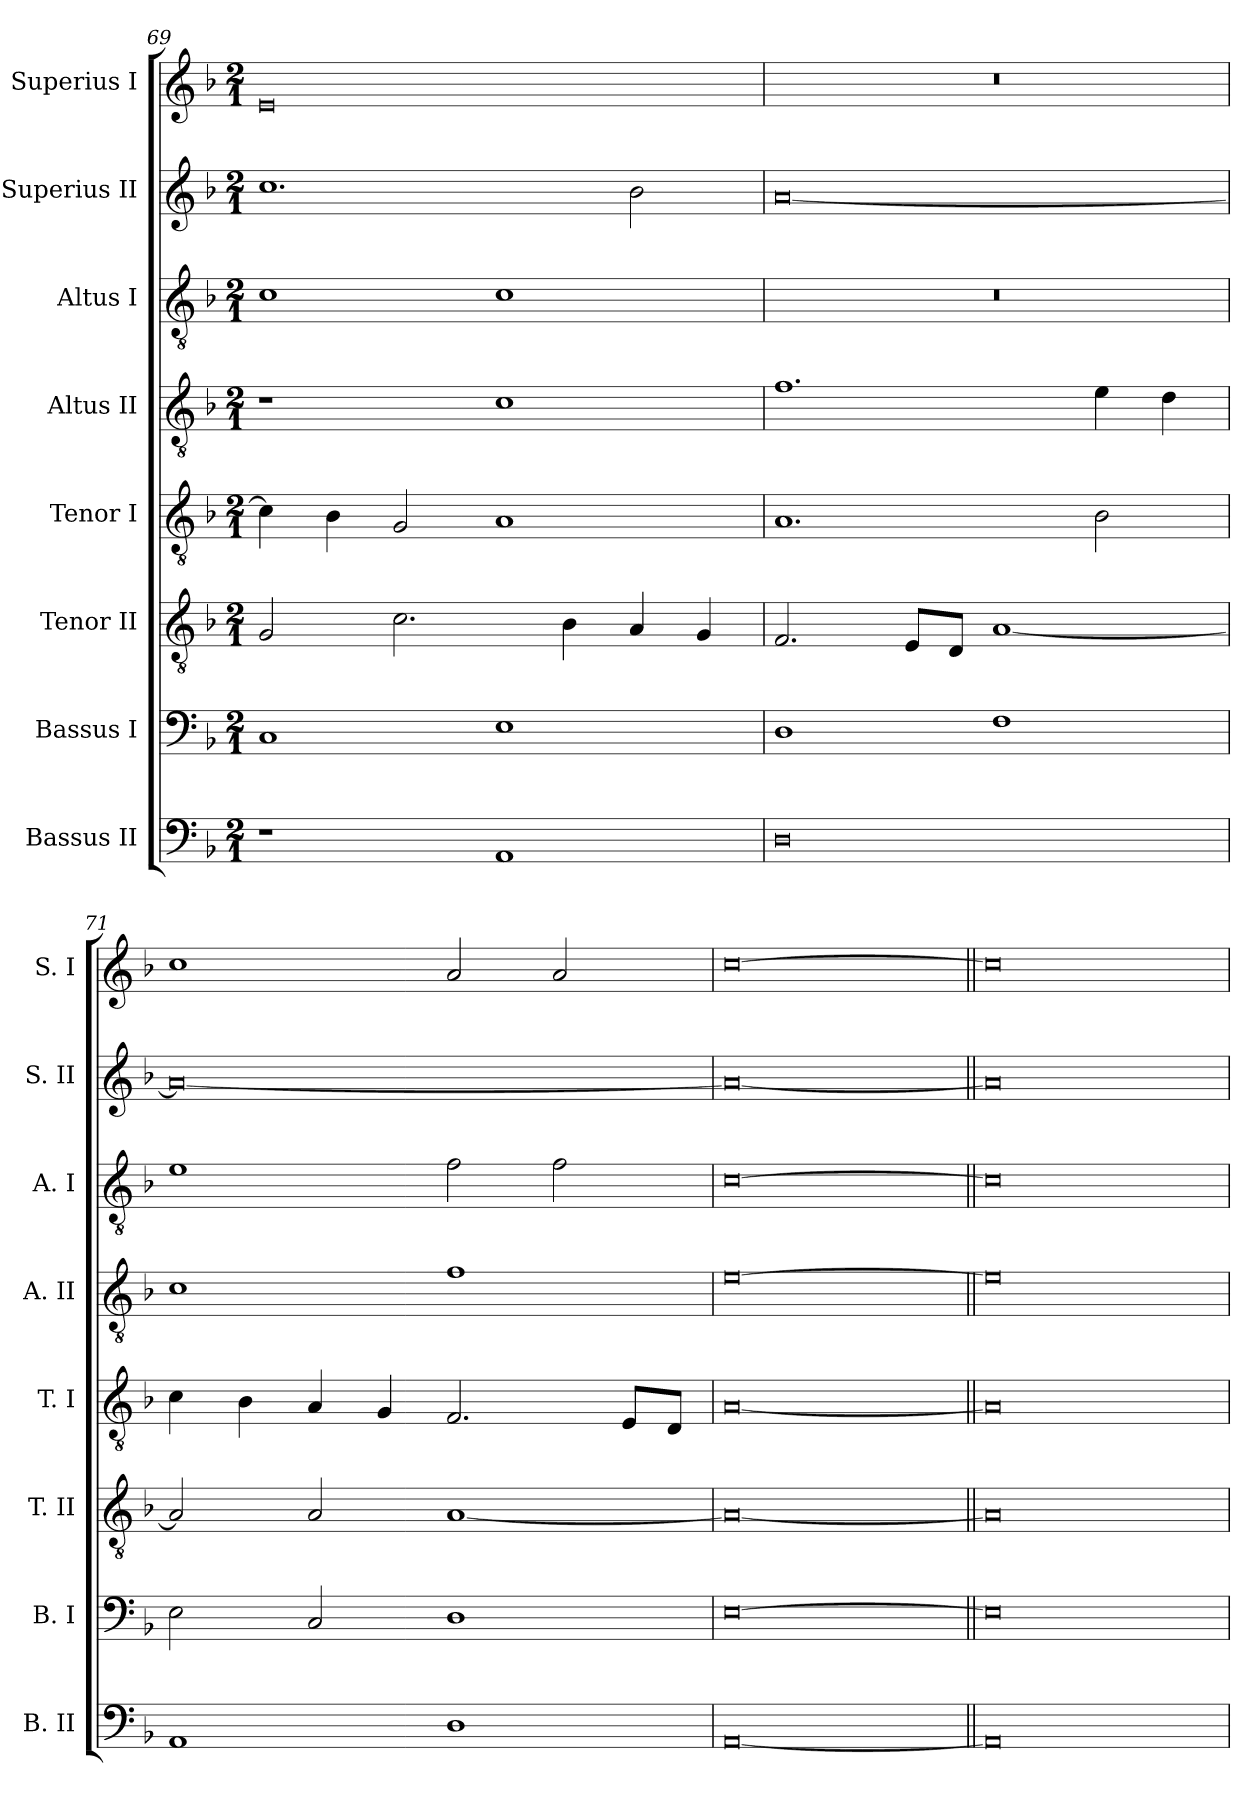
**kern	**kern	**kern	**kern	**kern	**kern	**kern	**kern
*part8	*part7	*part6	*part5	*part4	*part3	*part2	*part1
*staff8	*staff7	*staff6	*staff5	*staff4	*staff3	*staff2	*staff1
*I"Bassus II	*I"Bassus I	*I"Tenor II	*I"Tenor I	*I"Altus II	*I"Altus I	*I"Superius II	*I"Superius I
*I'B. II	*I'B. I	*I'T. II	*I'T. I	*I'A. II	*I'A. I	*I'S. II	*I'S. I
*clefF4	*clefF4	*clefGv2	*clefGv2	*clefGv2	*clefGv2	*clefG2	*clefG2
*k[b-]	*k[b-]	*k[b-]	*k[b-]	*k[b-]	*k[b-]	*k[b-]	*k[b-]
*F:	*F:	*F:	*F:	*F:	*F:	*F:	*F:
*M2/1	*M2/1	*M2/1	*M2/1	*M2/1	*M2/1	*M2/1	*M2/1
=69	=69	=69	=69	=69	=69	=69	=69
1r	1C	2G	4c]	1r	1c	1.cc	0e
.	.	.	4B-	.	.	.	.
.	.	2.c	2G	.	.	.	.
1AA	1E	.	1A	1c	1c	.	.
.	.	4B-	.	.	.	.	.
.	.	4A	.	.	.	2b-	.
.	.	4G	.	.	.	.	.
=70	=70	=70	=70	=70	=70	=70	=70
0D	1D	2.F	1.A	1.f	0r	[0a	0r
.	.	8EL	.	.	.	.	.
.	.	8DJ	.	.	.	.	.
.	1F	[1A	.	.	.	.	.
.	.	.	2B-	4e	.	.	.
.	.	.	.	4d	.	.	.
=71	=71	=71	=71	=71	=71	=71	=71
1AA	2E	2A]	4c	1c	1e	0a_	1cc
.	.	.	4B-	.	.	.	.
.	2C	2A	4A	.	.	.	.
.	.	.	4G	.	.	.	.
1D	1D	[1A	2.F	1f	2f	.	2a
.	.	.	.	.	2f	.	2a
.	.	.	8EL	.	.	.	.
.	.	.	8DJ	.	.	.	.
=	=	=	=	=	=	=	=
[0AA	[0E	0A_	[0A	[0e	[0c	0a_	[0cc
=1||	=1||	=1||	=1||	=1||	=1||	=1||	=1||
0AA]	0E]	0A]	0A]	0e]	0c]	0a]	0cc]
=	=	=	=	=	=	=	=
*-	*-	*-	*-	*-	*-	*-	*-
